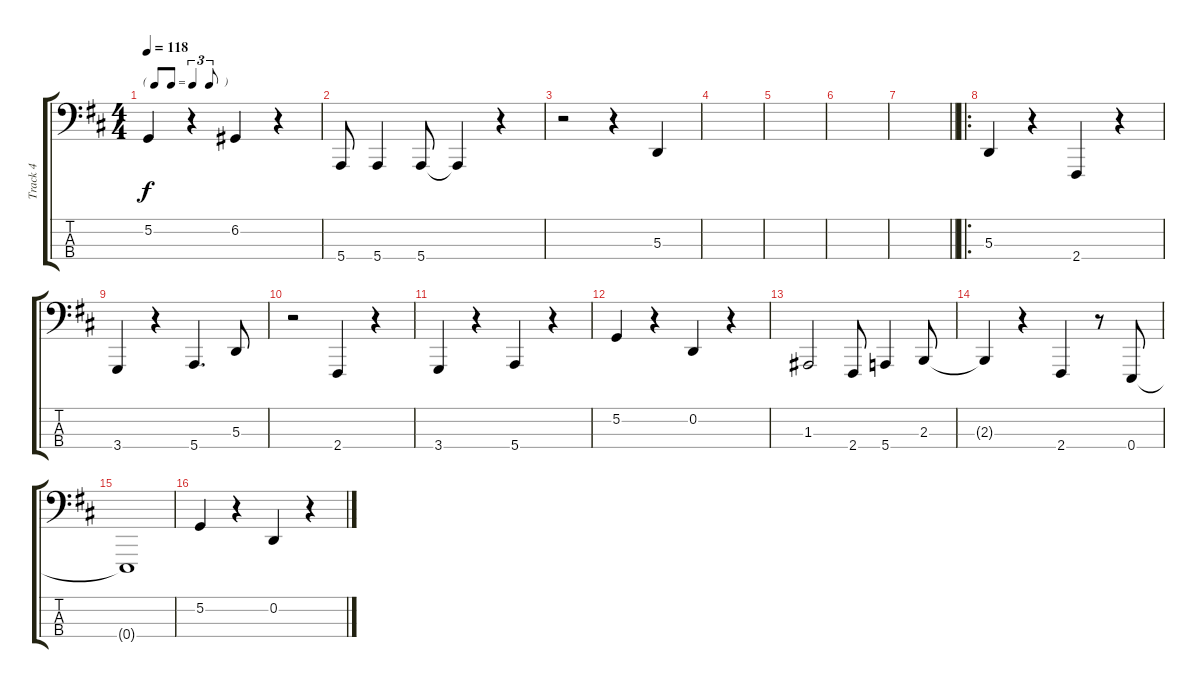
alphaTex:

\track ("Track 4" "Track 4") {instrument acousticgrandpiano}
\staff {score tabs}
\tuning (G2 D2 A1 E1) {hide}
\ts (4 4)
\tf triplet8th
\tempo 118
\clef f4
\ks d
5.2.4{dy f} r.4 6.2.4 r.4 |
5.4.8 5.4.4 5.4.8 5.4{t}.4 r.4 |
r.2 r.4 5.3.4 |
|
|
|
\barLineRight lightlight
|
\ro
5.3.4 r.4 2.4.4 r.4 |
3.4.4 r.4 5.4.4{d} 5.3.8 |
r.2 2.4.4 r.4 |
3.4.4 r.4 5.4.4 r.4 |
5.2.4 r.4 0.2.4 r.4 |
1.3.2 2.4.8 5.4.4 2.3.8 |
2.3{t}.4 r.4 2.4.4 r.8 0.4.8 |
0.4{t}.1 |
5.2.4 r.4 0.2.4 r.4
